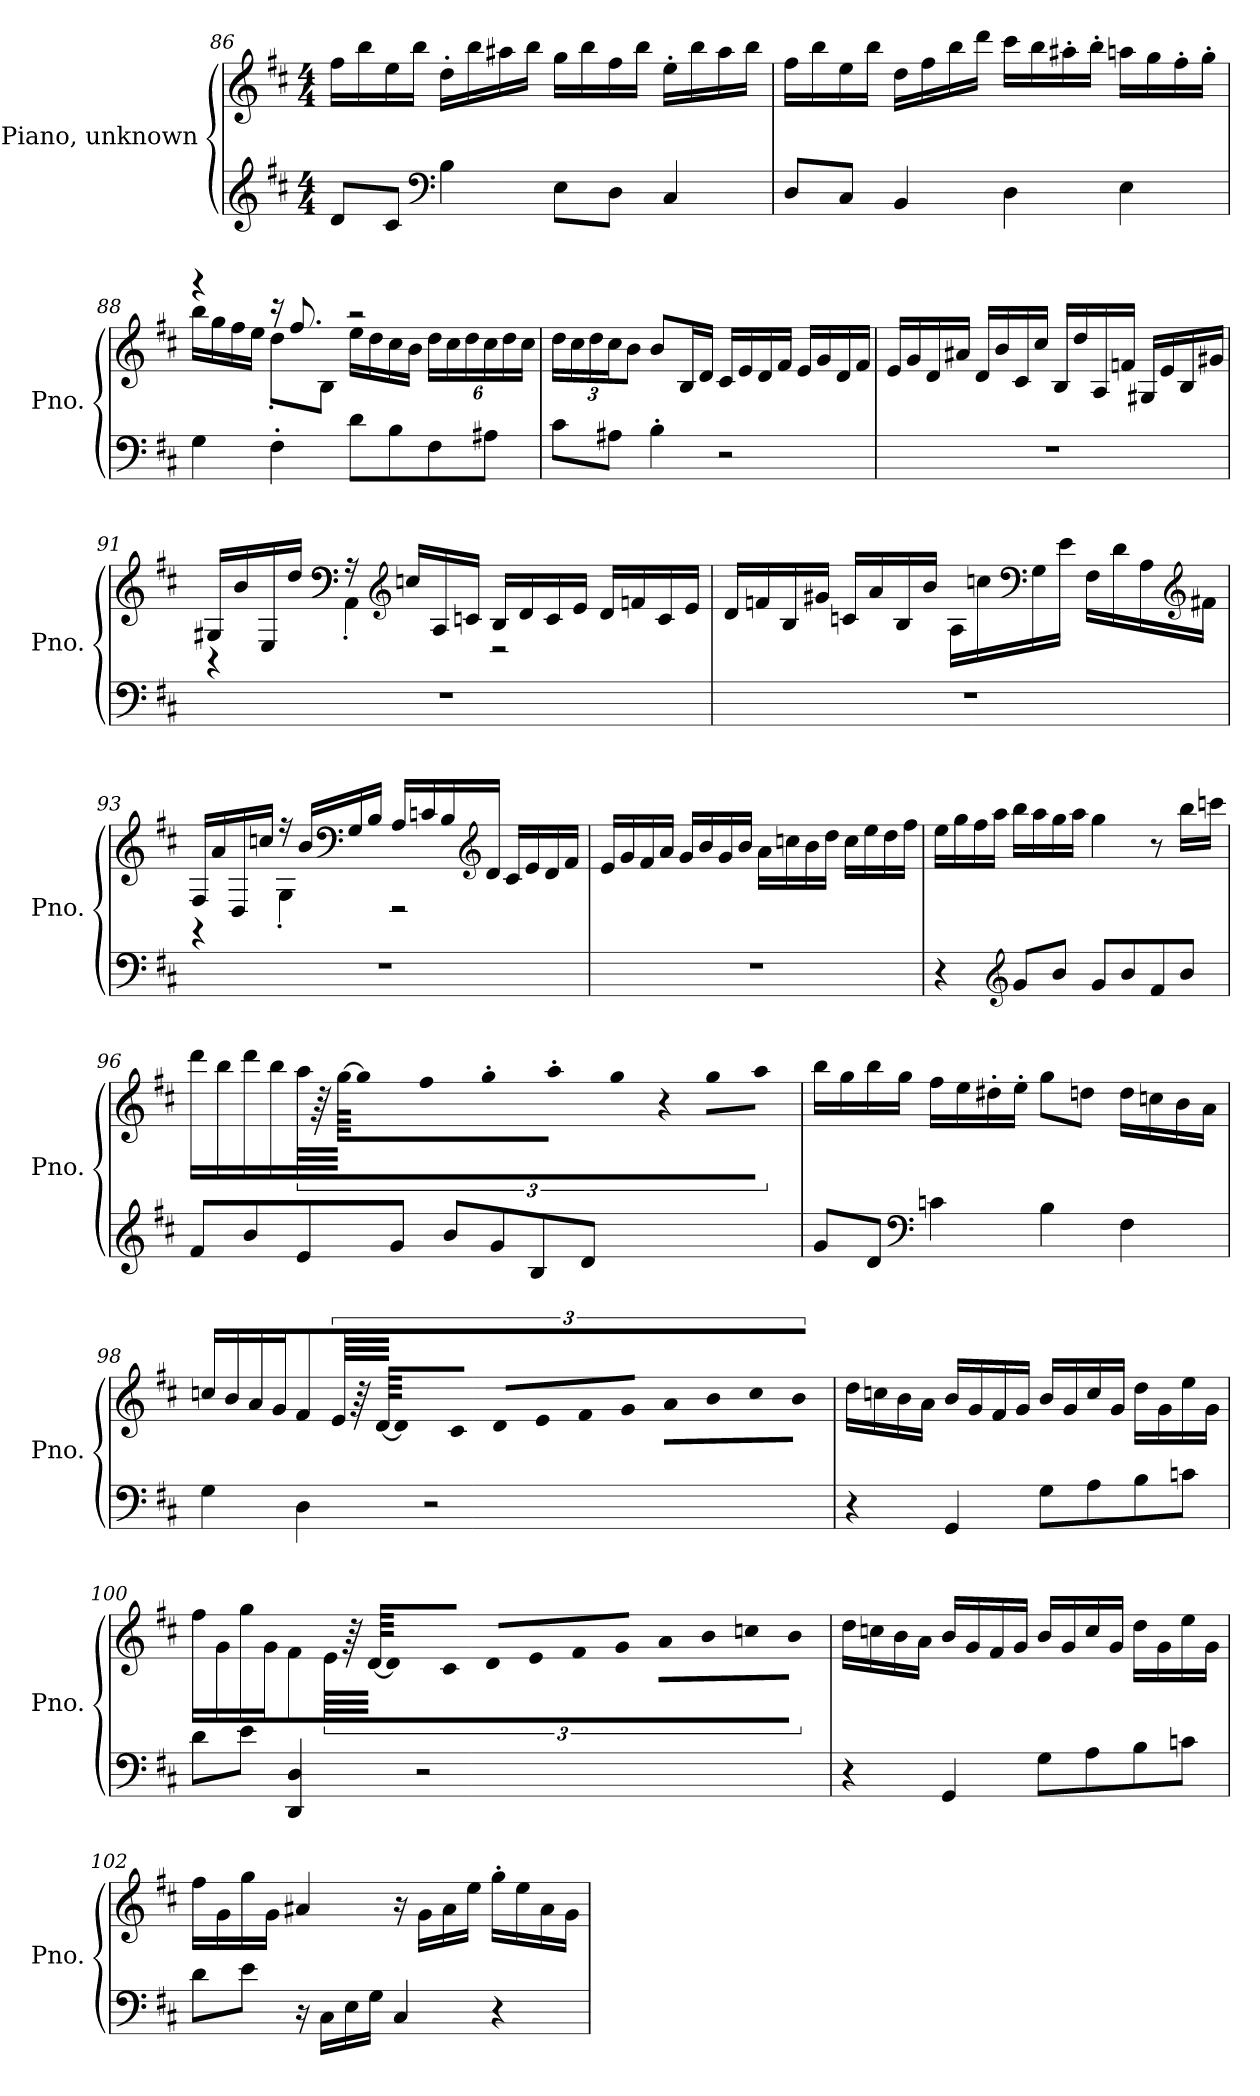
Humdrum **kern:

**kern	**kern
*part1	*part1
*staff2	*staff1
*I"Piano, unknown	*
*I'Pno.	*
!!LO:LB:g=z
*clefG2	*clefG2
*k[f#c#]	*k[f#c#]
*M4/4	*M4/4
=86	=86
8d/L	16ff#\LL
.	16bb\
8c#/J	16ee\
.	16bb\JJ
*clefF4	*
4B\	16dd'\LL
.	16bb\
.	16aa#X\
.	16bb\JJ
8E\L	16gg\LL
.	16bb\
8D\J	16ff#\
.	16bb\JJ
4C#/	16ee'\LL
.	16bb\
.	16aa#\
.	16bb\JJ
=87	=87
8D/L	16ff#\LL
.	16bb\
8C#/J	16ee\
.	16bb\JJ
4BB/	16dd\LL
.	16ff#\
.	16bb\
.	16ddd\JJ
4D\	16ccc#\LL
.	16bb\
.	16aa#X'\
.	16bb'\JJ
4E\	16aan\LL
.	16gg\
.	16ff#'\
.	16gg'\JJ
!!LO:LB:g=z
=88	=88
*	*^
4G\	4r	16bb\LL
.	.	16gg\
.	.	16ff#\
.	.	16ee\JJ
4F#'\	16r	8dd'\L
.	8.ff#/	.
.	.	8B\J
8d\L	2r	16ee\LL
.	.	16dd\
8B\	.	16cc#\
.	.	16b\JJ
*	*	*Xbrackettup
8F#\	.	24dd\LL
.	.	24cc#\
.	.	24dd\
8A#X\J	.	24cc#\
.	.	24dd\
.	.	24cc#\JJ
*	*v	*v
=89	=89
8c#\L	24dd\LL
.	24cc#\
.	24dd\
8A#X\J	24cc#\J
.	12b\J
4B'\	8b/L
.	16B/L
.	16d/JJ
2r	16c#/LL
.	16e/
.	16d/
.	16f#/JJ
.	16e/LL
.	16g/
.	16d/
.	16f#/JJ
!!LO:LB:g=z
=90	=90
1r	16e/LL
.	16g/
.	16d/
.	16a#X/JJ
.	16d/LL
.	16b/
.	16c#/
.	16cc#/JJ
.	16B/LL
.	16dd/
.	16A/
.	16fn/JJ
.	16G#X/LL
.	16e/
.	16B/
.	16g#X/JJ
=91	=91
*	*^
1r	16G#X/LL	4r
.	16b/	.
.	16E/	.
.	16dd/JJ	.
*	*clefF4	*
.	16r	4AA'\
*	*clefG2	*
.	16ccn/LL	.
.	16A/	.
.	16cn/JJ	.
.	16B/LL	2r
.	16d/	.
.	16c/	.
.	16e/JJ	.
.	16d/LL	.
.	16fn/	.
.	16c/	.
.	16e/JJ	.
*	*v	*v
!!LO:PB:g=z
=92	=92
1r	16d/LL
.	16fn/
.	16B/
.	16g#X/JJ
.	16cn/LL
.	16a/
.	16B/
.	16b/JJ
.	16A\LL
.	16ccn\
*	*clefF4
.	16G\
.	16e\JJ
.	16F#\LL
.	16d\
.	16A\
*	*clefG2
.	16f#X\JJ
=93	=93
*	*^
1r	16F#/LL	4r
.	16a/	.
.	16D/	.
.	16ccn/JJ	.
.	16r	4G'\
.	16b/LL	.
*	*clefF4	*
.	16G/	.
.	16B/JJ	.
.	16A/LL	2r
.	16cn/	.
.	16B/	.
*	*clefG2	*
.	16d/JJ	.
.	16c/LL	.
.	16e/	.
.	16d/	.
.	16f#/JJ	.
*	*v	*v
!!LO:LB:g=z
=94	=94
1r	16e/LL
.	16g/
.	16f#/
.	16a/JJ
.	16g/LL
.	16b/
.	16g/
.	16b/JJ
.	16a\LL
.	16ccn\
.	16b\
.	16dd\JJ
.	16cc\LL
.	16ee\
.	16dd\
.	16ff#\JJ
=95	=95
4r	16ee\LL
.	16gg\
.	16ff#\
.	16aa\JJ
*clefG2	*
8g/L	16bb\LL
.	16aa\
8b/J	16gg\
.	16aa\JJ
8g/L	4gg\
8b/	.
8f#/	8r
8b/J	16bb\LL
.	16cccn\JJ
!!LO:LB:g=z
=96	=96
8f#/L	16ddd\LL
.	16bb\
8b/	16ddd\
.	16bb\
*	*brackettup
8e/	96aa\JJkk
.	96r
.	[96gg\KLLL
.	32gg\J]
.	16ff#\
8g/J	16gg'\
.	16aa'\JJ
8b/L	4gg\
8g/	.
8B/	8r
8d/J	16gg\LL
.	16aa\JJ
=97	=97
8g/L	16bb\LL
.	16gg\
8d/J	16bb\
.	16gg\JJ
*clefF4	*
4cn\	16ff#\LL
.	16ee\
.	16dd#X'\
.	16ee'\JJ
4B\	8gg\L
.	8ddn\J
4F#\	16dd\LL
.	16ccn\
.	16b\
.	16a\JJ
!!LO:LB:g=z
=98	=98
4G\	16ccn/LL
.	16b/
.	16a/
.	16g/J
4D\	8f#/
.	96e/Jkkk
.	96r
.	[96d/KLLL
.	32d/J]
.	16c#/JJ
2r	16d/LL
.	16e/
.	16f#/
.	16g/JJ
.	16a\LL
.	16b\
.	16cc\
.	16b\JJ
=99	=99
4r	16dd\LL
.	16ccn\
.	16b\
.	16a\JJ
4GG/	16b/LL
.	16g/
.	16f#/
.	16g/JJ
8G\L	16b/LL
.	16g/
8A\	16cc/
.	16g/JJ
8B\	16dd\LL
.	16g\
8cn\J	16ee\
.	16g\JJ
!!LO:LB:g=z
=100	=100
8d\L	16ff#\LL
.	16g\
8e\J	16gg\
.	16g\J
4DD/ 4D/	8f#\
.	96e\Jkkk
.	96r
.	[96d/KLLL
.	32d/J]
.	16c#/JJ
2r	16d/LL
.	16e/
.	16f#/
.	16g/JJ
.	16a\LL
.	16b\
.	16ccn\
.	16b\JJ
=101	=101
4r	16dd\LL
.	16ccn\
.	16b\
.	16a\JJ
4GG/	16b/LL
.	16g/
.	16f#/
.	16g/JJ
8G\L	16b/LL
.	16g/
8A\	16cc/
.	16g/JJ
8B\	16dd\LL
.	16g\
8cn\J	16ee\
.	16g\JJ
!!LO:LB:g=z
=102	=102
8d\L	16ff#\LL
.	16g\
8e\J	16gg\
.	16g\JJ
16r	4a#X/
16C#\LL	.
16E\	.
16G\JJ	.
4C#/	16r
.	16g\LL
.	16a#\
.	16ee\JJ
4r	16gg'\LL
.	16ee\
.	16a#\
.	16g\JJ
=	=
*-	*-
